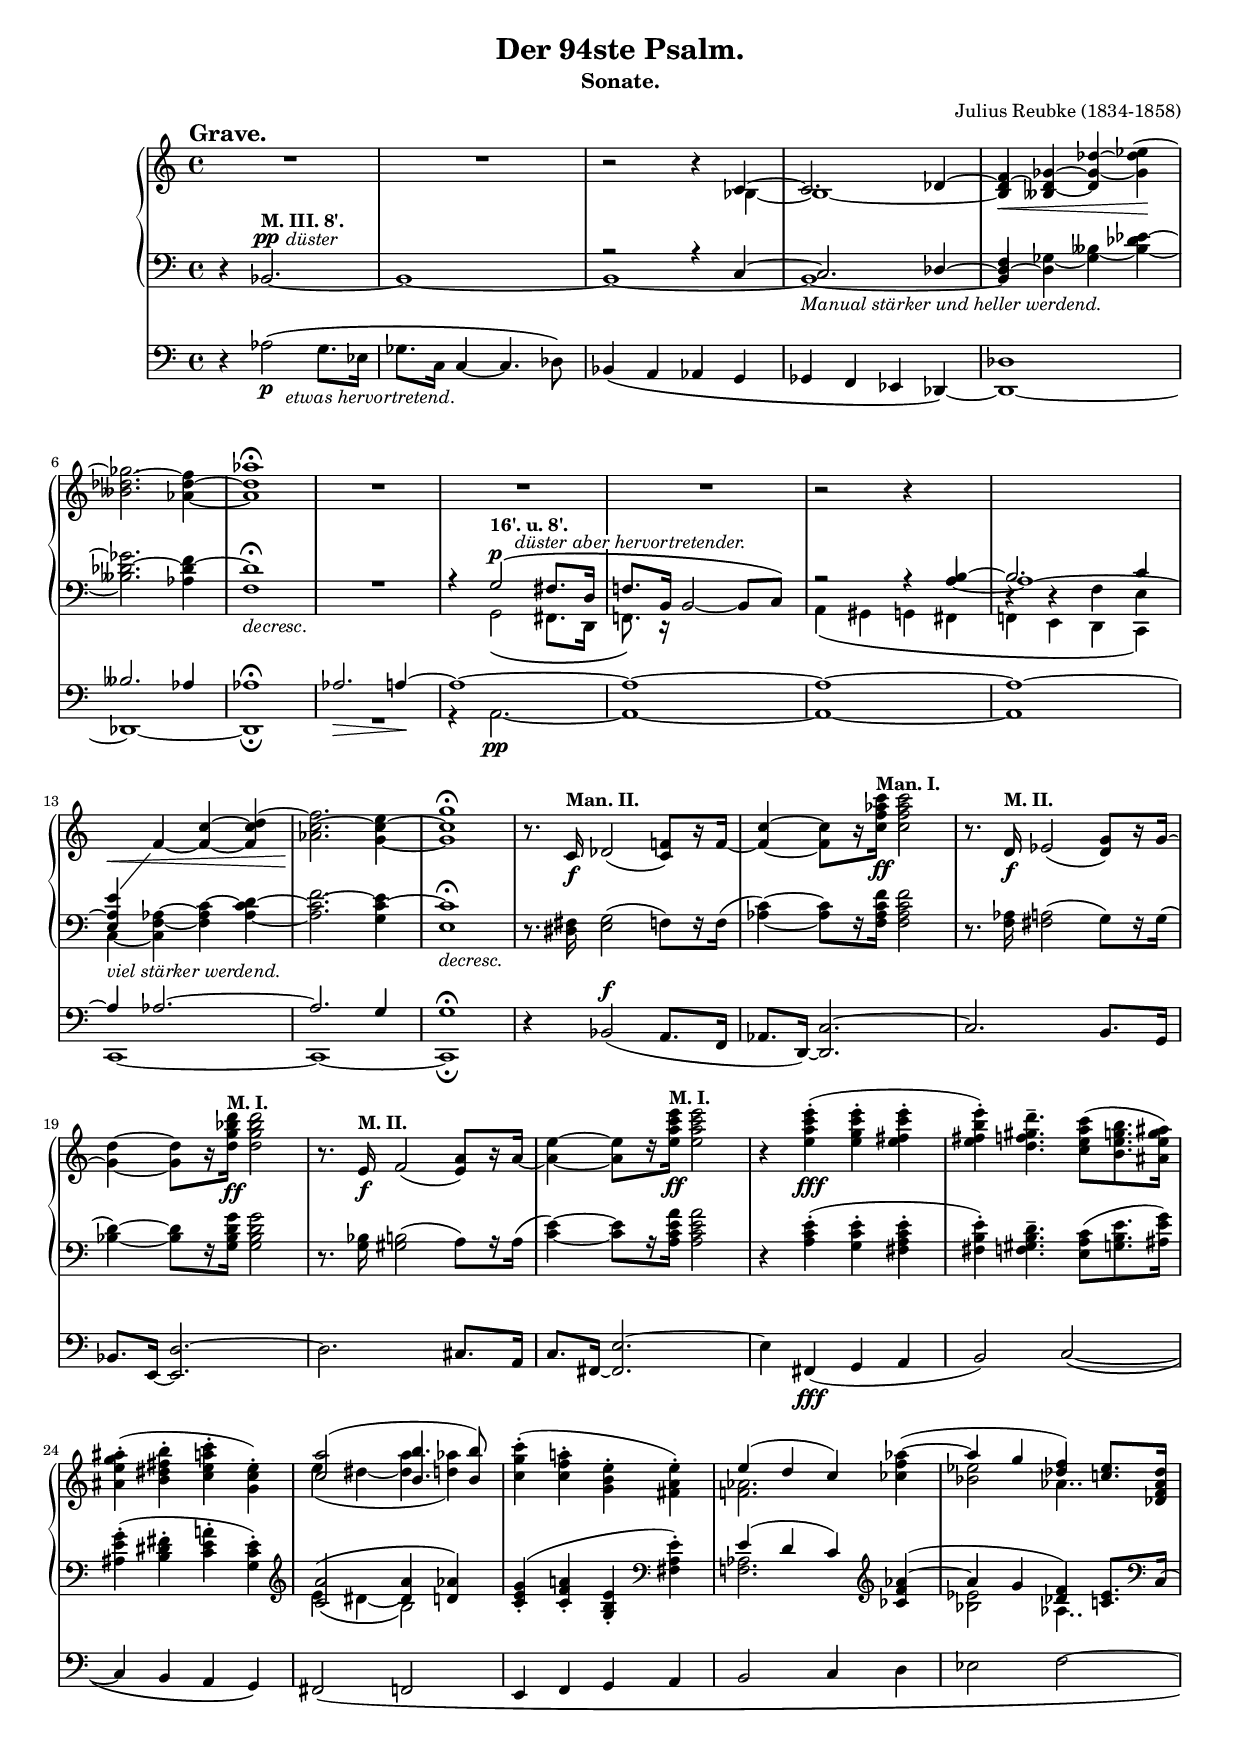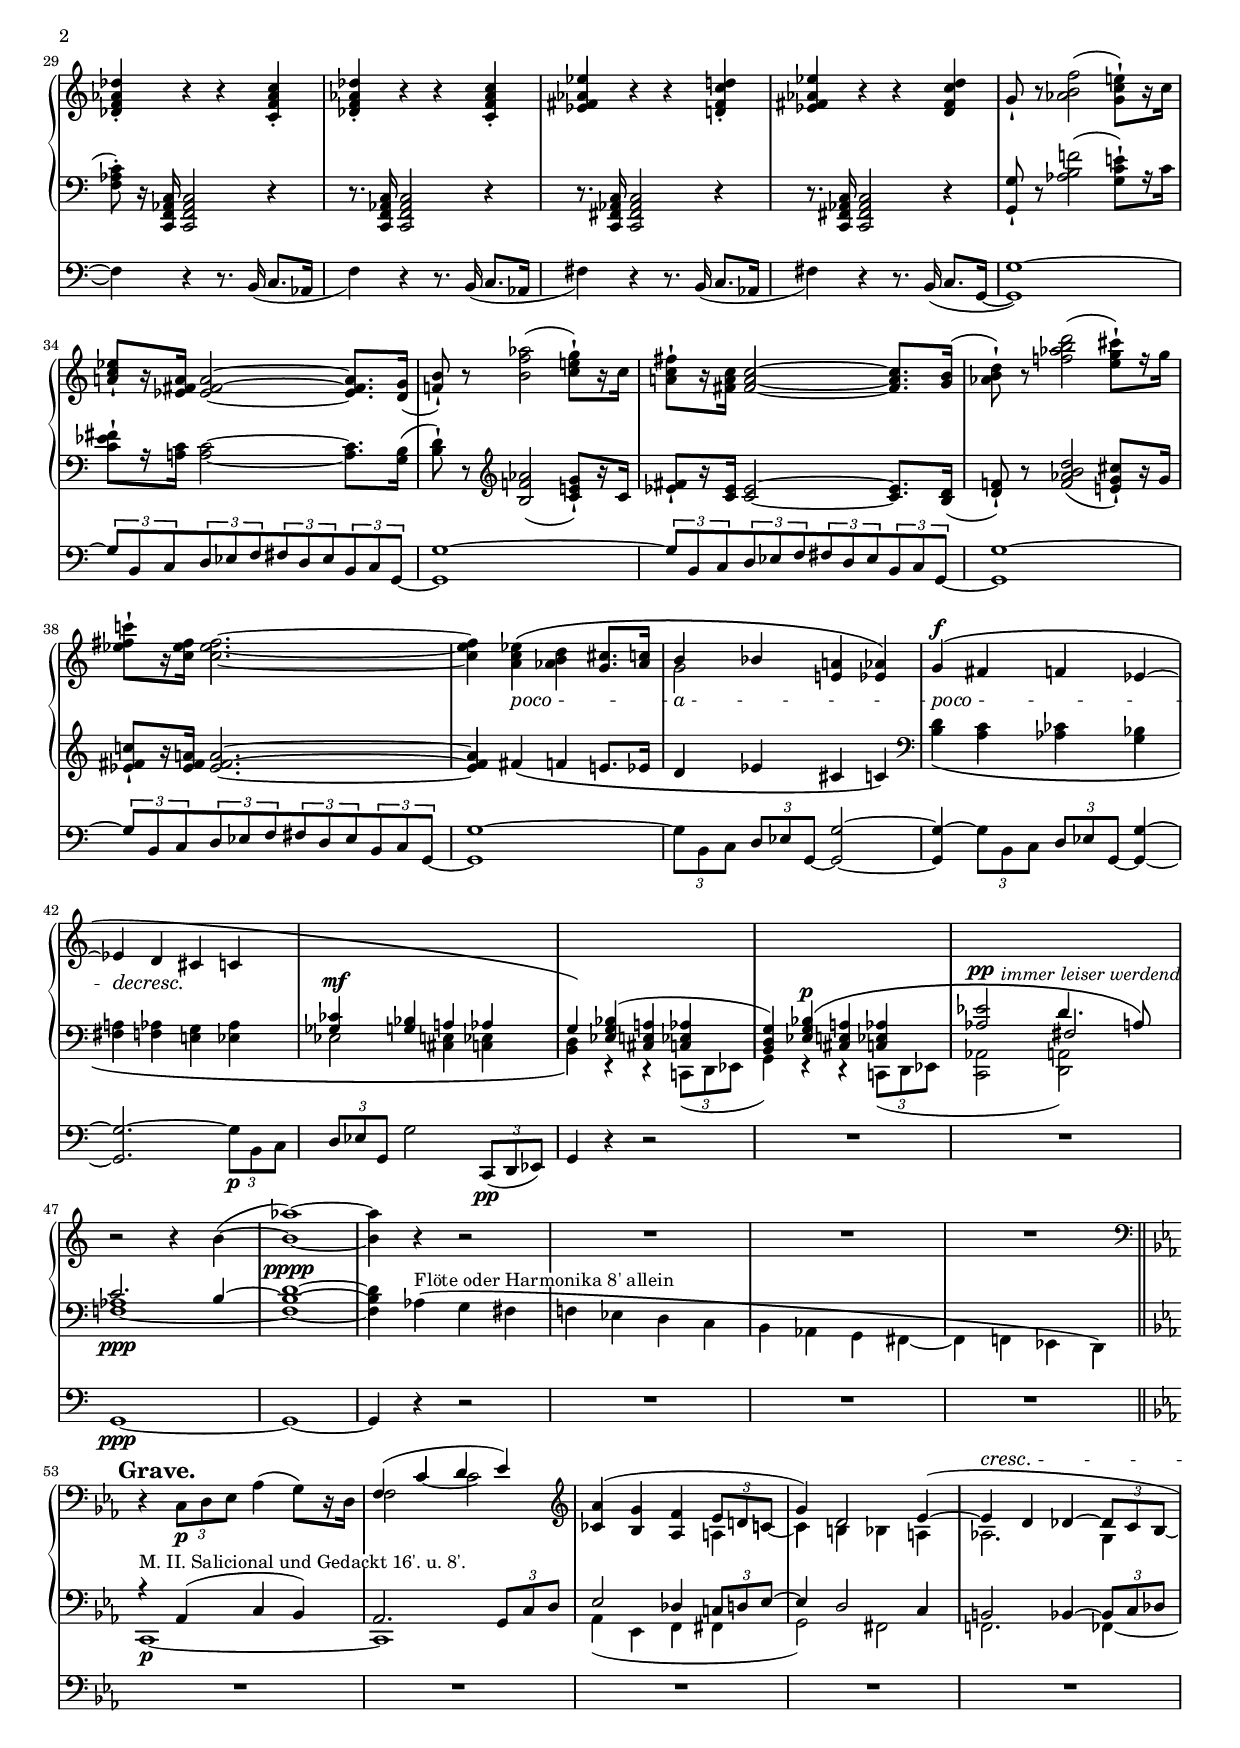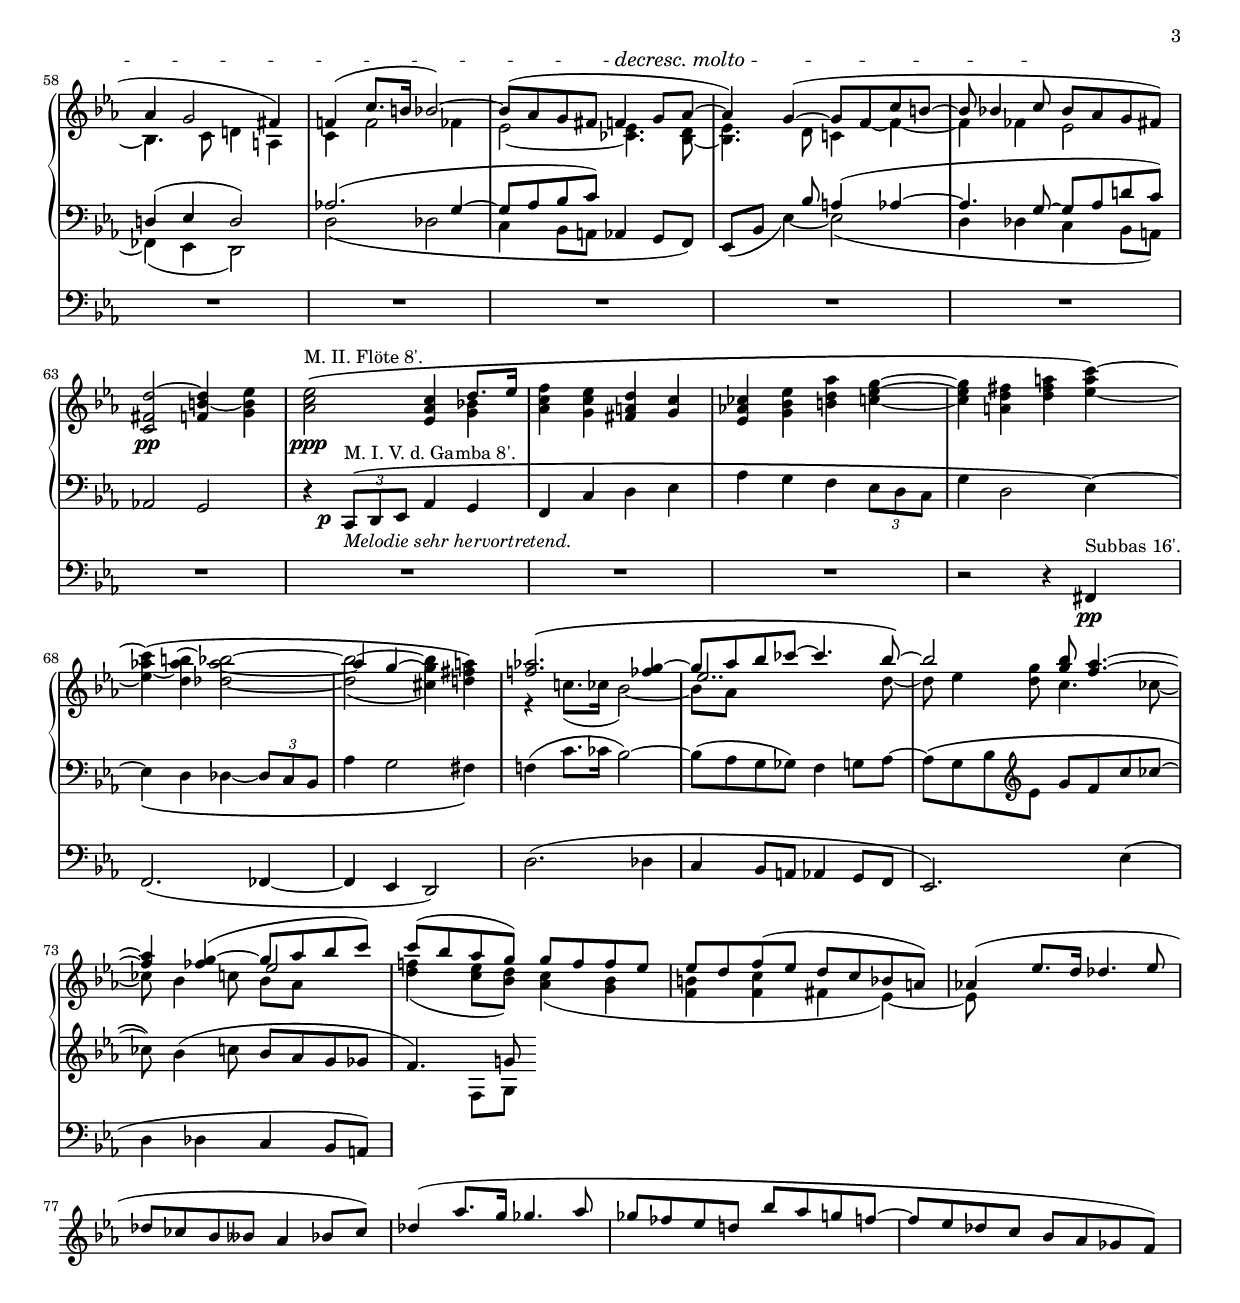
\version "2.12.0"
#(set-global-staff-size 16)

\header {
  title = "Der 94ste Psalm."
  subtitle = "Sonate."
  composer = "Julius Reubke (1834-1858)"
}

\layout {
  \context {
    \Staff
    \override TextScript #'staff-padding = #1
    \override VerticalAxisGroup #'minimum-Y-extent = #'(-2 . 2)
  }
  \context {
    \Voice
    \override DynamicTextSpanner #'dash-period = #6
    \override DynamicTextSpanner #'dash-fraction = #0.08
    extraNatural = ##t
  }
}

scoreSetup = <<
  \new Devnull = "breaks" { }
  \new PianoStaff <<
    \new Staff = "rh" \new Voice = "rh" {
      \clef treble
      #(set-accidental-style 'piano)
    }
    \new Staff = "lh" \new Voice = "lh" {
      \clef bass
      #(set-accidental-style 'piano)
    }
  >>
  \new Staff = "ped" \new Voice = "ped" {
    \clef bass
    #(set-accidental-style 'piano)
  }
>>

\version "2.12.0"

global = {
  \time 4/4
  \key c \major
}

oops = \once \override Staff.NoteColumn #'ignore-collision = ##t

tempoMark = {
  \once \override Score.RehearsalMark #'self-alignment-X = #LEFT
  \once \override Score.RehearsalMark #'break-align-symbols = #'(time-signature key-signature)
  \once \override Staff.TimeSignature #'break-align-anchor-alignment = #LEFT
  \mark \markup \bold Grave.
}

graveMusic = {
  % bar 1 - 7
  <<
    \context Voice = "rh" \relative c' {
      \global
      \tempoMark
      R1*2 |
      r2 r4
      <<
        {
          \voiceOne
          c4~ |
          c2. des4~ |
          \once \override Tie #'staff-position = #-3.5
          <des~ f>\<
        }
        \new Voice {
          \voiceTwo
          bes4~ |
          bes1~ |
          \voiceOne
          \oops bes4
        }
      >>
      \oneVoice
      <beses des~ ges~> <des ges~ des'~> <ges des'~ es>\! |
      <beses des~ ges>2. <as~ des~ f>4 |
      <as des as'>1\fermata
    }
    \context Voice = "lh" \relative c {
      \global
      \clef bass
      r4 bes2.~^\pp
      -\tweak #'X-offset #3 ^\markup \whiteout \italic düster
      ^\markup \whiteout \bold { M. III. 8'. }
      bes1~ |
      <<
        {
          \voiceTwo
          bes1~ |
          bes1~
          _\markup \italic { Manual stärker und heller werdend. }
          |
          \voiceOne
          \oops
          bes4
        }
        \new Voice {
          \voiceOne
          r2 r4 c~ |
          c2. des4~ |
          <des~ f>
          \oneVoice
          <des ges~> <ges beses~> <beses~ des~ es> |
          <beses des~ ges>2. <as des~ f>4 |
          <f des'>1\fermata
          _\markup\italic { decresc. }
        }
      >>
    }
    \context Voice = "ped" \relative c' {
      r4 as2\(
      \p
      -\tweak #'X-offset #3 -\markup \italic { etwas hervortretend. }
      g8. es16 |
      ges8. c,16 c4~ c4. des8\) |
      bes4\( a as g |
      ges f es des~\) |
      <<
        {
          \voiceTwo
          des1~ |
          des~ |
          des \fermata
        }
        \new Voice = "p2" {
          \voiceOne
          des'1 |
          beses'2. as4 |
          as1~\fermata
        }
      >>
    }
  >>
  % bar 8 - 15
  <<
    \context Voice = "rh" \relative c' {
      R1*3 r2 r4 s | s1 | s1\< | s1\! | s1 |
    }
    \context Voice = "lh" \relative c' {
      R1 |
      r4
      <<
        {
          \voiceOne
          g2\(^\p
          -\tweak #'X-offset #3
          ^\markup \whiteout \italic { düster aber hervortretender. }
          ^\markup \bold { 16'. u. 8'. }
          fis8. d16 |
          f8. b,16 \oneVoice b2~ b8 c\) |
          \voiceTwo
          a4\( gis g fis |
          f e d c\) |
          c'~ 
          _\markup \italic { viel stärker werdend. }
          \oneVoice
          <c f~ as~> <f as c~> <as~ c~ d> |
          <as c~ f>2. <g c~ e>4 |
          <e c'>1\fermata
          _\markup\italic { decresc. }
        }
        \new Voice {
          \voiceTwo
          g,2\( fis8. d16 |
          f8.\) r16 s2. |
          \voiceOne
          r2 r4 <a' b~>4 |
          \once \override Dots #'extra-offset = #'(0 . 0.5)
          b2. c4
        }
        \new Voice {
          s2. s1 s2.
          \voiceThree \shiftOff
          \oops a4_~ |
          \shiftOnnn
          \once \override Tie #'staff-position = #4
          a1~ <e a e'>4
          \set followVoice = ##t
          \change Staff = "rh"
          \oneVoice
          f'~ <f~ c'~> <f c'~ d> |
          <as c~ f>2. <g~ c~ e>4 |
          <g c g'>1\fermata
        }
        \new Voice {
          \voiceFour
          s2. s1 s1 |
          d,4\rest d\rest
          \shiftOff
          \override Stem #'length = #5
          \oops f \oops e~ |
          \revert Stem #'length
        }
      >>
    }
    \context Voice = "ped" \relative c' {
      <<
        {
          \voiceOne
          as2._\> a4~\! |
          a1~ a~ a~ a~ |
          a4 as2.~ |
          as2. g4 |
          g1\fermata
        }
        \new Voice {
          \voiceTwo
          R1 |
          r4 a,2.~\pp |
          a1~ a~ a c,~ c~ |
          c\fermata
        }
      >>
    }
  >>
  % bar 16 - 52
  <<
    \context Voice = "rh" \relative c' {
      r8. c16\f
      ^\markup \bold { Man. II. }
      des2( <c f>8)[ r16 f]~ |
      <f c'>4~ <f c'>8[ r16 <c' f as c>]\ff
      ^\markup \bold { Man. I. }
      <c f as c>2 |
      r8. d,16\f
      ^\markup \bold { M. II. }
      es2( <d g>8)[ r16 g]~ |
      <g d'>4~ <g d'>8[ r16 <d' g bes d>]\ff
      ^\markup \bold { M. I. }
      <d g bes d>2 |
      r8. e,16\f
      ^\markup \bold { M. II. }
      f2( <e a>8)[ r16 a]~ |
      <a e'>4~ <a e'>8[ r16 <e' a c e>]\ff
      ^\markup \bold { M. I. }
      <e a c e>2 |
      r4 <e a c e>(-.\fff <e g c e>-. <e fis c' e>-. |
      <e fis b e>-.) <d f gis d'>4.-- <c e a c>8[( <b e g b>8. <ais e' g ais>16)] |
      <ais e' g ais>4-.( <b dis fis b>-. <c e a c>-. <g c e>-.) |
      <<
        {
          <c a'>2( <b b'>4. <b b'>8)
        } \\ {
          e4( dis~ <dis a'> <d as'>)
        } 
      >> |
      <c g' c>4-.( <c f a>-. <g b e>-. <fis a e'>-.) |
      <<
        {
          e'4( d c) \oneVoice <ces f as~>( |
          \voiceOne
          as' g <des f>) <c es>8.
          \oneVoice
          <des, f as des>16
        } \\ {
          <f as>2. s4 |
          <bes es>2 as4.. s16
        }
      >>
      <des, f as des>4-. r r <c f as c>-. |
      <des f as des>4-. r r <c f as c>-. |
      <es fis as es'> r r <d fis c' d>-. |
      <es fis as es'> r r <d fis c' d> |
      g8-| r <as b f'>2( <g c e>8[-|) r16 c] |
      <a c es>8[-| r16 <es fis a>] <es fis a>2~ <es fis a>8. <d g>16( |
      <f b>8)-| r <b f' as>2( <c e g>8[)-| r16 c] |
      <a c fis>8-|[ r16 <fis a c>] <fis a c>2~ <fis a c>8. <g b>16( |
      <as b d>8)-| r <f' as b d>2( <e g cis>8[)-| r16 g] |
      <es fis c'>8-|[ r16 <c es fis>] <c es fis>2.~ |
      <c es fis>4 
      \set decrescendoSpanner = #'text
      \set decrescendoText = "poco"
      <a c es>\(\> <as b d> <g cis>8. <as c>16 |
      <<
        {
          \voiceOne
          \set decrescendoText = "a"
          b4\> bes
        }
        \new Voice {
          \voiceTwo 
          g2
        }
      >>
      <e a>4 <es as>\) |
      \set decrescendoText = "poco"
      g^\(\>^\markup \dynamic f
      fis f es~ |
      \set decrescendoText = "decresc."
      es\> d\! cis c |
      <<
        {
          \change Staff = "lh"
          \voiceOne
          <ges ces>^\mf <g bes> a as |
          g\)
          \oneVoice
          \change Staff = "rh"
        }
        \new Voice { s1 s4 } % keep the staff alive
      >>
      s2. | s1*2 |
      r2 r4 b'(~ |
      <b as'>1~) |
      <b as'>4 r r2 |
      R1*3 |
    }
    \context Voice = "lh" \relative c {
      r8. <dis fis>16 <e g>2( f8)[ r16 f]( |
      <as c>4~) <as c>8[ r16 <f as c f>] <f as c f>2 |
      r8. <f as>16 <fis a>2( g8)[ r16 g]( |
      <bes d>4~) <bes d>8[ r16 <g bes d g>] <g bes d g>2 |
      r8. <g bes>16 <gis b>2( a8)[ r16 a]( |
      <c e>4~) <c e>8[ r16 <a c e a>] <a c e a>2 |
      r4 <a c e>(-. <g c e>-. <fis a c e>-. |
      <fis b e>-.) <f gis b d>4.-- <e a c>8[( <g b e>8. <ais e' g>16)] |
      <ais e' g>4-.( <b dis fis>-. <c e a>-. <g c e>-.) |
      \clef treble
      <<
        {
          <c a'>2_\( \voiceTwo b\)
        } \\ {
          e4^\( dis~ \voiceOne <dis a'> <d as'>\)
        }
      >> |
      <c e g>4-.( <c f a>-. <g b e>-. \clef bass <fis a e'>-.) |
      <<
        {
          e'4( d c) \oneVoice \clef treble <ces f as^~>^( |
          \voiceOne
          as' g <des f>) <c es>8.
          \oneVoice \clef bass
          c,16( |
          <f as c>8-.)
        } \\ {
          <f as>2. s4 |
          <bes es>2 as4..
        }
      >>
      r16 <c,, f as c> <c f as c>2 r4 |
      r8. <c f as c>16 <c f as c>2 r4 |
      r8. <c fis as c>16 <c fis as c>2 r4 |
      r8. <c fis as c>16 <c fis as c>2 r4 |
      <g' g'>8-| r <as' b f'>2( <g c e>8[-|) r16 c] |
      <c es fis>8[-| r16 <a c>] <a c>2~ <a c>8. <g b>16( |
      <b d>8)-| r \clef treble <b f' as>2( <c e g>8[)-| r16 c] |
      <es fis>8-|[ r16 <c es>] <c es>2~ <c es>8. <b d>16( |
      <d f>8)-| r <f as b d>2( <e g cis>8[)-| r16 g] |
      <es fis c'>8-|[ r16 <es fis a>] <es fis a>2.~ |
      <es fis a>4 fis\( f e8. es16 d4 es cis c\) |
      \clef bass
      <b d>_\( <a c> <as ces> <g bes> |
      <fis a> <f as> <e g> <es as> |
      \voiceTwo
      es2 <cis e>4 <c es> |
      <b d>\)
      <<
        {
          <es g bes>( <cis e a> <c es as> |
          <b d g>) <es g bes>\(^\p <cis e a> <c es as> |
          <as' es'>2
          ^\pp
          -\tweak #'X-offset #3 ^\markup \italic { immer leiser werdend }
          d4. a8\) |
          c2. b4~ |
          <b d>1~^\pppp \voiceTwo \oops <b d>4
        } \\ {
          r4 r \times 2/3 { c,,8( d es } |
          g4) r r \times 2/3 { c,8( d es } |
          <c as'>2 <d a'>) |
          <f'~ as>1\ppp |
          f~ |
          f4
        } \\ {
          s2. | s1 s2 fis
        }
      >>
      as4^\(
      ^\markup \whiteout { Flöte oder Harmonika 8' allein }
      g fis |
      f es d c |
      b as g fis~ |
      fis f es d\) |
      \bar "||"
    }
    \context Voice = "ped" \relative c {
      \oneVoice
      r4 bes2(^\f a8. f16 |
      as8. d,16~) <d c'^~>2. |
      c'2. b8. g16 |
      bes8. e,16~<e d'^~>2. |
      d'2. cis8. a16 |
      c8. fis,16~<fis e'^~>2. |
      e'4 fis,(\fff g a |
      b2)
      \once \override Tie #'staff-position = #-2
      c\(~ |
      c4 b a g\) |
      fis2_\( f |
      e4 f g a |
      b2 c4 d |
      es2 f~ |
      f4\) r r8. b,16_( c8. as16 |
      f'4) r r8. b,16_( c8. as16 |
      fis'4) r r8. b,16_( c8. as16 |
      fis'4) r r8. b,16_( c8. g16~ |
      <g g'^~>1) |
      \set tupletSpannerDuration = #(ly:make-moment 1 4)
      \times 2/3 {
        g'8[ b, c d es f fis d es b c g~] 
      }
      <g g'^~>1 |
      \times 2/3 {
        g'8[ b, c d es f fis d es b c g~] 
      }
      <g g'^~>1 |
      \times 2/3 {
        g'8[ b, c d es f fis d es b c g~] 
      }
      <g g'^~>1 |
      \times 2/3 {
        g'8 b, c d es g,~
      }
      <g g'>2~ |
      <g g'~>4
      \times 2/3 {
        g'8 b, c d es g,~
      }
      <g g'>4~ |
      <g g'~>2.
      \times 2/3 {
        g'8\p b, c | d es g,~
      }
      g'2 \times 2/3 { c,,8(\pp d es) }
      g4 r r2 |
      R1*2 |
      g1~\ppp |
      g~ |
      g4 r r2 |
      R1*3 |
    }
  >>
}

%%master: psalm94.ly

\version "2.12.0"

global = {
  \key c \minor
}

oops = \once \override Staff.NoteColumn #'ignore-collision = ##t

tempoMark = {
  \once \override Score.RehearsalMark #'self-alignment-X = #LEFT
  \once \override Score.RehearsalMark #'break-align-symbols = #'(time-signature key-signature)
  \once \override Staff.TimeSignature #'break-align-anchor-alignment = #LEFT
  \mark \markup \bold Grave.
}

larghettoMusic = {
  <<
    \context Voice = "rh" \relative c {
      \clef bass
      \global
      \tempoMark
      r4 \times 2/3 { c8\p d es } as4( g8[) r16 d] |
      <<
        { f4( c' d es) }
        \\ { f,2 c' }
        \\ { s4 \stemUp \oops c_~ \hideNotes c2 }
      >>
      \clef treble
      <ces as'>4^( <bes g'> <as f'>
      <<
        {
          \voiceOne
          \times 2/3 { es'8 d c } |
          g'4) d2 es4~^( |
          \crescTextCresc
          es^\< d des~ \times 2/3 { des8 c bes } |
          as'4 g2 fis4) |
        }
        \new Voice {
          \voiceTwo
          a,4 c b bes a |
          as2. g4 |
          bes4. c8 d4 a |
        }
        \new Voice {
          s4*2/3
          \once \override Stem #'length = #0
          \oops c4*1/3 ~ |
          \stemDown \oops c4 s2. |
          s2. s4*2/3
          \once \override Stem #'length = #0
          \stemUp \oops bes4*1/3 _~ |
          \stemDown \oops bes4
        }
      >>
    }
    \context Voice = "lh" \relative c {
      \clef bass
      \global
      <<
        {
          r4 as( c bes) |
          as2. \times 2/3 { g8 c d } |
          es2 des4 \times 2/3 { c8 d es~ } |
          es4 d2 c4 |
          b2 bes4~ \times 2/3 { bes8 c des } |
          d4( es d2) |
        } \\ {
          c,1~\p
          ^\markup \whiteout { M. II. Salicional und Gedackt 16'. u. 8'. }
          c1~ |
          as'4_( es f fis |
          g2) fis |
          f2. fes4~ |
          fes( es d2) |
        }
      >>
    }
    \context Voice = "ped" \relative c, {
      \clef bass
      \global
      R1*6
    }
  >>
  <<
    \context Voice = "rh" {
      <<
        \relative c' {
          \voiceOne
          f4( c'8. b16 bes2~) |
          bes8( as g fis
          \set decrescendoSpanner = #'text
          \set decrescendoText = \markup\whiteout\italic { decresc. molto }
          f4\> g8 as~ |
          as4) g(~ g8 f c' b~ |
          b bes4 c8\! bes as g fis) |
          \oneVoice
          <c fis d'^~>2\pp <f b~ d>4 <g b es> |
        }
        \new Voice \relative c' {
          \voiceTwo
          c4 f2 fes4 |
          es2~ <ces es>4. <bes~ d>8 |
          <bes es>4. d8 c4 f~ |
          f fes es2 |
        }
        \new Voice \relative c' {
          s1*2 | s2 s8 \voiceOne \oops f4*1/2 _~ \stemDown \oops f4
        }
      >>
    }
    \context Voice = "lh" {
      <<
        \relative c' {
          \voiceOne
          as2.( g4~ |
          g8 as bes c) s2 |
          s4. bes8 a4( as~ |
          as4. g8~ g as d c) |
        }
        \new Voice \relative c {
          \voiceTwo
          d2( des |
          c4 bes8 a \oneVoice as4 g8 f) |
          es8_( bes' \voiceTwo es4)~ es2( |
          d4 des c bes8 a) |
          \oneVoice as2 g
        }
      >>
    }
    \context Voice = "ped" \relative c' {
      R1*5
    }
  >>
  <<
    \context Voice = "rh" \relative c'' {
      \oneVoice
      <as c es>2^\(_\ppp
      ^\markup \whiteout { M. II. Flöte 8'. }
      <es as c>4 << { d'8. es16 } \\ <g, bes>4 >> |
      <as c f>4 <g c es> <fis a d> <g c> |
      <es as ces> <g bes es> <b d as'> <c es g>~ |
      <c es g> <a d fis> <d fis a> <es~ a c~>\) |
      <es as~ c>\( <d as'~ b> 
      <<
        {
          <des as' bes>2~ | 
          <des bes'~>2_( 
          <cis g' bes>4) <d fis a>\) |
        }
        \new Voice {
          \stemUp
          \once \override NoteColumn #'force-hshift = #-1
          \hideNotes
          as'2_~
          \unHideNotes
          as4 g~ \stemDown \oops g 
        }
      >>
      <<
        {
          \voiceOne
          <f as>2.\( <fes g~>4 |
          g8 as bes ces~ ces4. bes8\)~ |
          bes2 <g bes>8 <f as>4.~ |
          <f as>4 <fes g~>( g8 as bes c) |
        }
        \new Voice {
          \voiceTwo
          r4 c,8.( ces16 bes2~) |
          bes8 as s4 s4. d8~ |
          d es4 <d g>8 c4. ces8~ |
          ces bes4 c8 bes8 as s4 |
        }
        \new Voice {
          s1 \voiceThree es'2.. s8
          s1 s2 es
        }
      >>
    }
    \context Voice = "lh" \relative c, {
      \oneVoice
      r4 \times 2/3 {
        \once \override DynamicText #'X-offset = #-3
        c8^\(
        \p
        _\markup\whiteout\italic { Melodie sehr hervortretend. } 
        ^\markup\whiteout { M. I. V. d. Gamba 8'. }
        d es }
      as4 g |
      f c' d es |
      as g f \times 2/3 { es8 d c } |
      g'4 d2 es4~\) |
      es_\( d des~ \times 2/3 { des8 c bes } |
      as'4 g2 fis4\) |
      f4( c'8. ces16 bes2~) |
      bes8( as g ges) f4 g8 as~ |
      as\( g bes \clef treble es g f c' ces~ |
      ces\) bes4( c8 bes as g ges |
    }
    \context Voice = "ped" \relative c, {
      R1*3 | r2 r4 
      fis4\pp
      ^\markup\whiteout { Subbas 16'. }
      f2.( fes4~ |
      fes es d2) |
      d'2.( des4 |
      c bes8 a as4 g8 f |
      es2.) es'4( |
      d des c bes8 a) |
    }
  >>
  <<
    \context Voice = "rh" {
      <<
        \relative c''' {
          \voiceOne
          c8( bes as g) g f f es |
          es d f( es d c bes a) |
          as4( es'8. d16 des4. es8 |
          des ces bes beses as4 bes8 ces) |
          des4( as'8. g16 ges4. as8 |
          ges fes es d bes' as g f~ |
          f es des c bes as ges f) |
          
        }
        \new Voice \relative c'' {
          \voiceTwo
          <d f>4( <c es>8 <bes d>) <as c>4( <g bes> |
          <f b> <f c'> fis es~) |
          es8 
        }
      >>
    }
    \context Voice = "lh" \relative c' {
      << { \voiceOne f4.) g8 } \new Voice { \voiceTwo s4 f,8 g } >>
      
    }
    \context Voice = "ped" {
    }
  >>
}

%%master: psalm94.ly



\score {
  {
    \scoreSetup
    \graveMusic
    \larghettoMusic
    
  }
}
